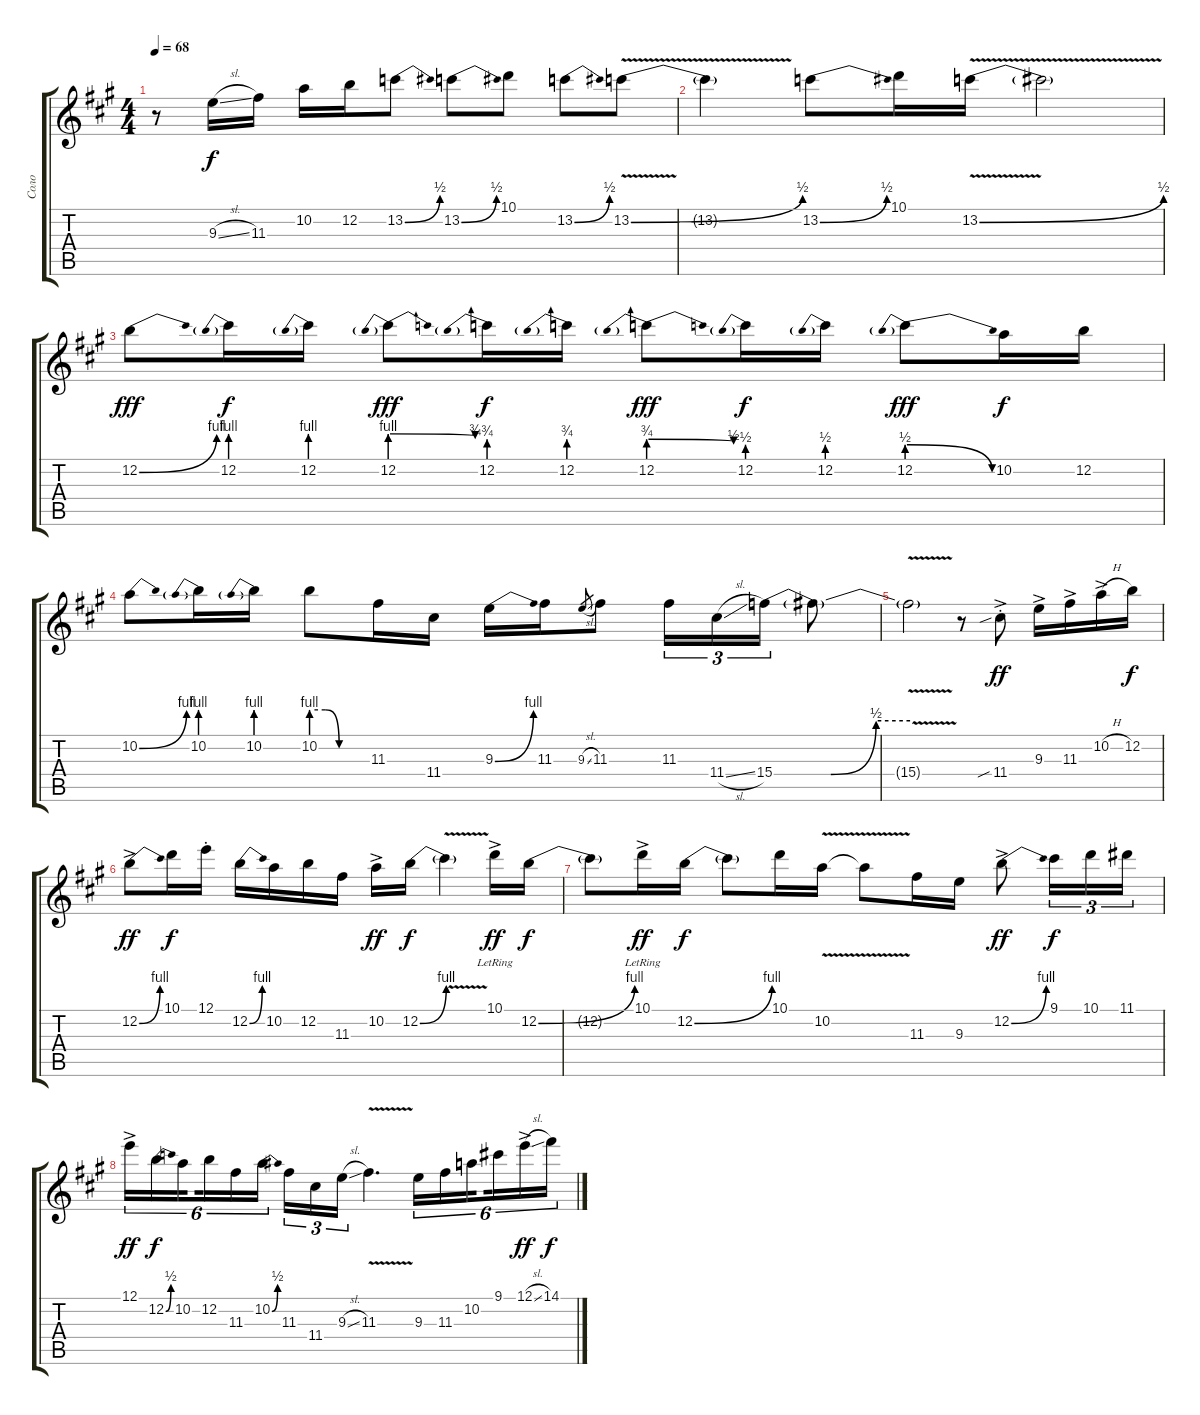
\track ("Соло" "Соло") {instrument acousticguitarsteel}
\staff {score tabs}
\tuning (E4 B3 G3 D3 A2 E2) {hide}
\ts (4 4)
\tempo 68
\clef g2
\ks a
r.8{dy f} 9.3{sl}.16 11.3.16 10.2.16 12.2.16 13.2{be (bend 0 0 60 2)}.8 13.2{be (bend 0 0 60 2)}.8 10.1.8 13.2{be (bend 0 0 60 2)}.8 13.2{be (bend 0 0 60 2) v}.8 |
13.2{t}.4 13.2{be (bend 0 0 60 2)}.8 10.1.16 13.2{be (bend 0 0 60 2) v}.16 13.2{t}.2 |
12.2{be (bend 0 0 60 4)}.8{dy fff} 12.2{be (prebend 0 4 60 4)}.16{dy f} 12.2{be (prebend 0 4 60 4)}.16 12.2{be (prebendrelease 0 4 60 3)}.8{dy fff} 12.2{be (prebend 0 3 60 3)}.16{dy f} 12.2{be (prebend 0 3 60 3)}.16 12.2{be (prebendrelease 0 3 60 2)}.8{dy fff} 12.2{be (prebend 0 2 60 2)}.16{dy f} 12.2{be (prebend 0 2 60 2)}.16 12.2{be (prebendrelease 0 2 60 0)}.8{dy fff} 10.2.16{dy f} 12.2.16 |
10.2{be (bend 0 0 60 4)}.8 10.2{be (prebend 0 4 60 4)}.16 10.2{be (prebend 0 4 60 4)}.16 10.2{be (custom 0 4 15 4 30 0 60 0)}.8 11.3.16 11.4.16 9.3{be (bend 0 0 60 4)}.16 11.3.16 9.3{sl}.8{gr} 11.3.8 11.3.16{tu (3 2)} 11.4{sl}.16{tu (3 2)} 15.4{be (custom 0 0 25 0 45 2 60 2)}.16{tu (3 2)} 15.4{t}.8 |
15.4{v t}.2 r.8 11.4{sib ac st}.8{dy ff} 9.3{ac}.16 11.3{ac}.16 10.2{h ac}.16 12.2.16{dy f} |
12.2{be (bend 0 0 60 4) ac}.8{dy ff} 10.1.16{dy f} 12.1{st}.16 12.2{be (bend 0 0 60 4)}.16 10.2.16 12.2.16 11.3.16 10.2{ac}.16{dy ff} 12.2{be (bend 0 0 60 4)}.16{dy f} 12.2{v t}.4 10.1{ac lr}.16{dy ff} 12.2{be (bend 0 0 60 4)}.16{dy f} |
12.2{t}.8 10.1{ac lr}.16{dy ff} 12.2{be (bend 0 0 60 4)}.16{dy f} 12.2{t}.8 10.1.16 10.2{v}.16 10.2{t}.8 11.3.16 9.3.16 12.2{be (bend 0 0 60 4) ac}.8{dy ff} 9.1.16{tu (3 2) dy f} 10.1.16{tu (3 2)} 11.1.16{tu (3 2)} |
12.1{ac}.16{tu (6 4) dy ff} 12.2{be (bend 0 0 60 2)}.16{tu (6 4) dy f} 10.2.16{tu (6 4) beam splitsecondary} 12.2.16{tu (6 4)} 11.3.16{tu (6 4)} 10.2{be (bend 0 0 60 2)}.16{tu (6 4)} 11.3.16{tu (3 2)} 11.4.16{tu (3 2)} 9.3{sl}.16{tu (3 2)} 11.3{v}.4{d} 9.3.16{tu (6 4)} 11.3.16{tu (6 4)} 10.2.16{tu (6 4) beam splitsecondary} 9.1.16{tu (6 4)} 12.1{sl ac}.16{tu (6 4) dy ff} 14.1{sl}.16{tu (6 4) dy f}
